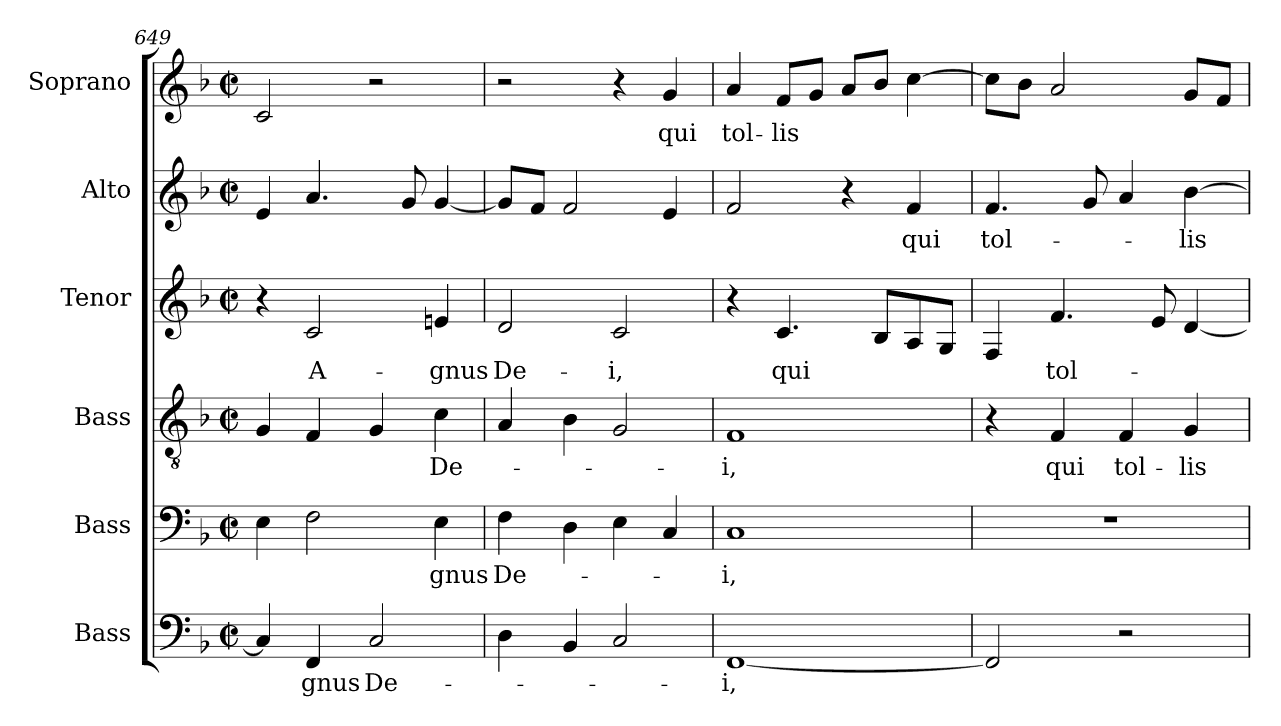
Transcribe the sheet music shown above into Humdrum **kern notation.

**kern	**text	**kern	**text	**kern	**text	**kern	**text	**kern	**text	**kern	**text
*part6	*part6	*part5	*part5	*part4	*part4	*part3	*part3	*part2	*part2	*part1	*part1
*staff6	*staff6	*staff5	*staff5	*staff4	*staff4	*staff3	*staff3	*staff2	*staff2	*staff1	*staff1
*I"Bass	*	*I"Bass	*	*I"Bass	*	*I"Tenor	*	*I"Alto	*	*I"Soprano	*
*I'B.	*	*I'B.	*	*I'B.	*	*I'T.	*	*I'A.	*	*I'S.	*
*clefF4	*	*clefF4	*	*clefGv2	*	*clefG2	*	*clefG2	*	*clefG2	*
*	*	*	*	*ITrd7c12	*	*ITrd7c12	*	*ITrd7c12	*	*	*
*k[b-]	*	*k[b-]	*	*k[b-]	*	*k[b-]	*	*k[b-]	*	*k[b-]	*
*F:	*	*F:	*	*F:	*	*F:	*	*F:	*	*F:	*
*M2/2	*	*M2/2	*	*M2/2	*	*M2/2	*	*M2/2	*	*M2/2	*
*met(c|)	*	*met(c|)	*	*met(c|)	*	*met(c|)	*	*met(c|)	*	*met(c|)	*
=649	=649	=649	=649	=649	=649	=649	=649	=649	=649	=649	=649
4Ci/]	.	4Ei\	.	4GGi/	.	4r	.	4Ei/	.	2ci/	.
!	!LO:LY:b:color=#000000	!	!	!	!	!	!	!	!	!	!
!	!	!	!	!	!	!	!LO:LY:b:color=#000000	!	!	!	!
4FFi/	-gnus	2Fi\	.	4FFi/	.	2Ci/	A-	4.Ai/	.	.	.
!	!LO:LY:b:color=#000000	!	!	!	!	!	!	!	!	!	!
2Ci/	De-	.	.	4GGi/	.	.	.	.	.	2r	.
.	.	.	.	.	.	.	.	8Gi/	.	.	.
!	!	!	!LO:LY:b:color=#000000	!	!	!	!	!	!	!	!
!	!	!	!	!	!LO:LY:b:color=#000000	!	!	!	!	!	!
!	!	!	!	!	!	!	!LO:LY:b:color=#000000	!	!	!	!
.	.	4Ei\	-gnus	4Ci\	De-	4Eni/	-gnus	[4Gi/	.	.	.
!!LO:PB:g=z
=650	=650	=650	=650	=650	=650	=650	=650	=650	=650	=650	=650
!	!	!	!LO:LY:b:color=#000000	!	!	!	!	!	!	!	!
!	!	!	!	!	!	!	!LO:LY:b:color=#000000	!	!	!	!
4Di\	.	4Fi\	De-	4AAi/	.	2Di/	De-	8Gi/L]	.	2r	.
.	.	.	.	.	.	.	.	8Fi/J	.	.	.
4BB-i/	.	4Di\	.	4BB-i\	.	.	.	2Fi/	.	.	.
!	!	!	!	!	!	!	!LO:LY:b:color=#000000	!	!	!	!
2Ci/	.	4Ei\	.	2GGi/	.	2Ci/	-i,	.	.	4r	.
!	!	!	!	!	!	!	!	!	!	!	!LO:LY:b:color=#000000
.	.	4Ci/	.	.	.	.	.	4Ei/	.	4gi/	qui
=651	=651	=651	=651	=651	=651	=651	=651	=651	=651	=651	=651
!	!LO:LY:b:color=#000000	!	!	!	!	!	!	!	!	!	!
!	!	!	!LO:LY:b:color=#000000	!	!	!	!	!	!	!	!
!	!	!	!	!	!LO:LY:b:color=#000000	!	!	!	!	!	!
!	!	!	!	!	!	!	!	!	!	!	!LO:LY:b:color=#000000
[1FFi	-i,	1Ci	-i,	1FFi	-i,	4r	.	2Fi/	.	4ai/	tol-
!	!	!	!	!	!	!	!LO:LY:b:color=#000000	!	!	!	!
!	!	!	!	!	!	!	!	!	!	!	!LO:LY:b:color=#000000
.	.	.	.	.	.	4.Ci/	qui	.	.	8fi/L	-lis
.	.	.	.	.	.	.	.	.	.	8gi/J	.
.	.	.	.	.	.	.	.	4r	.	8ai/L	.
.	.	.	.	.	.	8BB-i/L	.	.	.	8b-i/J	.
!	!	!	!	!	!	!	!	!	!LO:LY:b:color=#000000	!	!
.	.	.	.	.	.	8AAi/	.	4Fi/	qui	[4cci\	.
.	.	.	.	.	.	8GGi/J	.	.	.	.	.
=652	=652	=652	=652	=652	=652	=652	=652	=652	=652	=652	=652
!	!	!	!	!	!	!	!	!	!LO:LY:b:color=#000000	!	!
2FFi/]	.	1r	.	4r	.	4FFi/	.	4.Fi/	tol-	8cci\L]	.
.	.	.	.	.	.	.	.	.	.	8b-i\J	.
!	!	!	!	!	!LO:LY:b:color=#000000	!	!	!	!	!	!
!	!	!	!	!	!	!	!LO:LY:b:color=#000000	!	!	!	!
.	.	.	.	4FFi/	qui	4.Fi/	tol-	.	.	2ai/	.
.	.	.	.	.	.	.	.	8Gi/	.	.	.
!	!	!	!	!	!LO:LY:b:color=#000000	!	!	!	!	!	!
2r	.	.	.	4FFi/	tol-	.	.	4Ai/	.	.	.
.	.	.	.	.	.	8Ei/	.	.	.	.	.
!	!	!	!	!	!LO:LY:b:color=#000000	!	!	!	!	!	!
!	!	!	!	!	!	!	!	!	!LO:LY:b:color=#000000	!	!
.	.	.	.	4GGi/	-lis	[4Di/	.	[4B-i\	-lis	8gi/L	.
.	.	.	.	.	.	.	.	.	.	8fi/J	.
=	=	=	=	=	=	=	=	=	=	=	=
*-	*-	*-	*-	*-	*-	*-	*-	*-	*-	*-	*-
